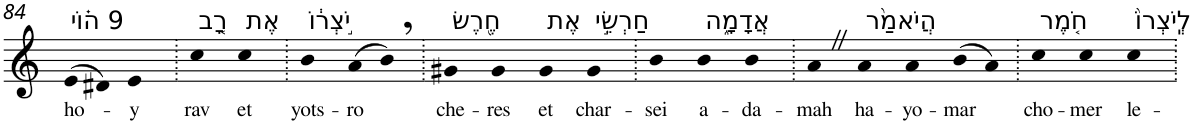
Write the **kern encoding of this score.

**kern	**text
*part1	*part1
*staff1	*staff1
*I"Piano	*
*I'Pno	*
!!LO:PB:g=z
*clefG2	*
*k[]	*
=84	=84
!LO:TX:a:t=9 ה֗וֹי	!
!	!LO:LY:b
(>8e	ho-
8d#X)	.
!	!LO:LY:b
4e	-y
=85.	=85.
!LO:TX:a:t=רָ֚ב	!
!	!LO:LY:b
4cc	rav
!LO:TX:a:t=אֶת	!
!	!LO:LY:b
4cc	et
=86.	=86.
!LO:TX:a:t=יֹ֣צְר֔וֹ	!
!	!LO:LY:b
4b	yots-
!	!LO:LY:b
(8a	-ro
8b,)	.
=87.	=87.
!LO:TX:a:t=חֶ֖רֶשׂ	!
!	!LO:LY:b
4g#X	che-
!	!LO:LY:b
4g#	-res
!LO:TX:a:t=אֶת	!
!	!LO:LY:b
4g#	et
!LO:TX:a:t=חַרְשֵׂ֣י	!
!	!LO:LY:b
4g#	char-
=88.	=88.
!	!LO:LY:b
4b	-sei
!LO:TX:a:t=אֲדָמָ֑ה	!
!	!LO:LY:b
4b	a-
!	!LO:LY:b
4b	-da-
=89.	=89.
!	!LO:LY:b
4aZ	-mah
!LO:TX:a:t=הֲיֹאמַ֨ר	!
!	!LO:LY:b
4a	ha-
!	!LO:LY:b
4a	-yo-
!	!LO:LY:b
(8b	-mar
8a)	.
=90.	=90.
!LO:TX:a:t=חֹ֤מֶר	!
!	!LO:LY:b
4cc	cho-
!	!LO:LY:b
4cc	-mer
!LO:TX:a:t=לְיֹֽצְרוֹ֙	!
!	!LO:LY:b
4cc	le-
=.	=.
*-	*-
